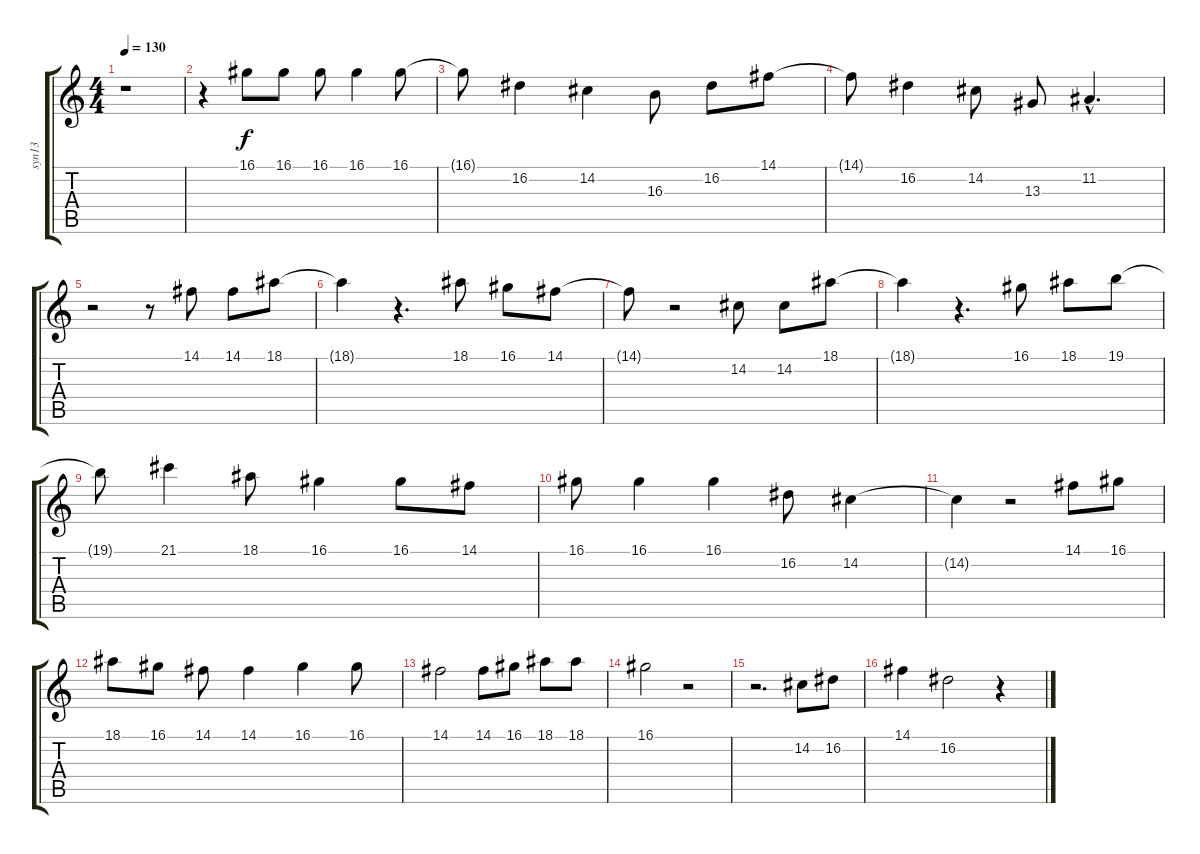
\track ("syn13               " "syn13     ") {instrument pad2warm}
\staff {score tabs}
\tuning (E4 B3 G3 D3 A2 E2) {hide}
\ts (4 4)
\tempo 130
\clef g2
\ks c
r.1{dy f} |
r.4 16.1.8 16.1.8 16.1.8 16.1.4 16.1.8 |
16.1{t}.8 16.2.4 14.2.4 16.3.8 16.2.8 14.1.8 |
14.1{t}.8 16.2.4 14.2.8 13.3.8 11.2{hac}.4{d} |
r.2 r.8 14.1.8 14.1.8 18.1.8 |
18.1{t}.4 r.4{d} 18.1.8 16.1.8 14.1.8 |
14.1{t}.8 r.2 14.2.8 14.2.8 18.1.8 |
18.1{t}.4 r.4{d} 16.1.8 18.1.8 19.1.8 |
19.1{t}.8 21.1.4 18.1.8 16.1.4 16.1.8 14.1.8 |
16.1.8 16.1.4 16.1.4 16.2.8 14.2.4 |
14.2{t}.4 r.2 14.1.8 16.1.8 |
18.1.8 16.1.8 14.1.8 14.1.4 16.1.4 16.1.8 |
14.1.2 14.1.8 16.1.8 18.1.8 18.1.8 |
16.1.2 r.2 |
r.2{d} 14.2.8 16.2.8 |
14.1.4 16.2.2 r.4
